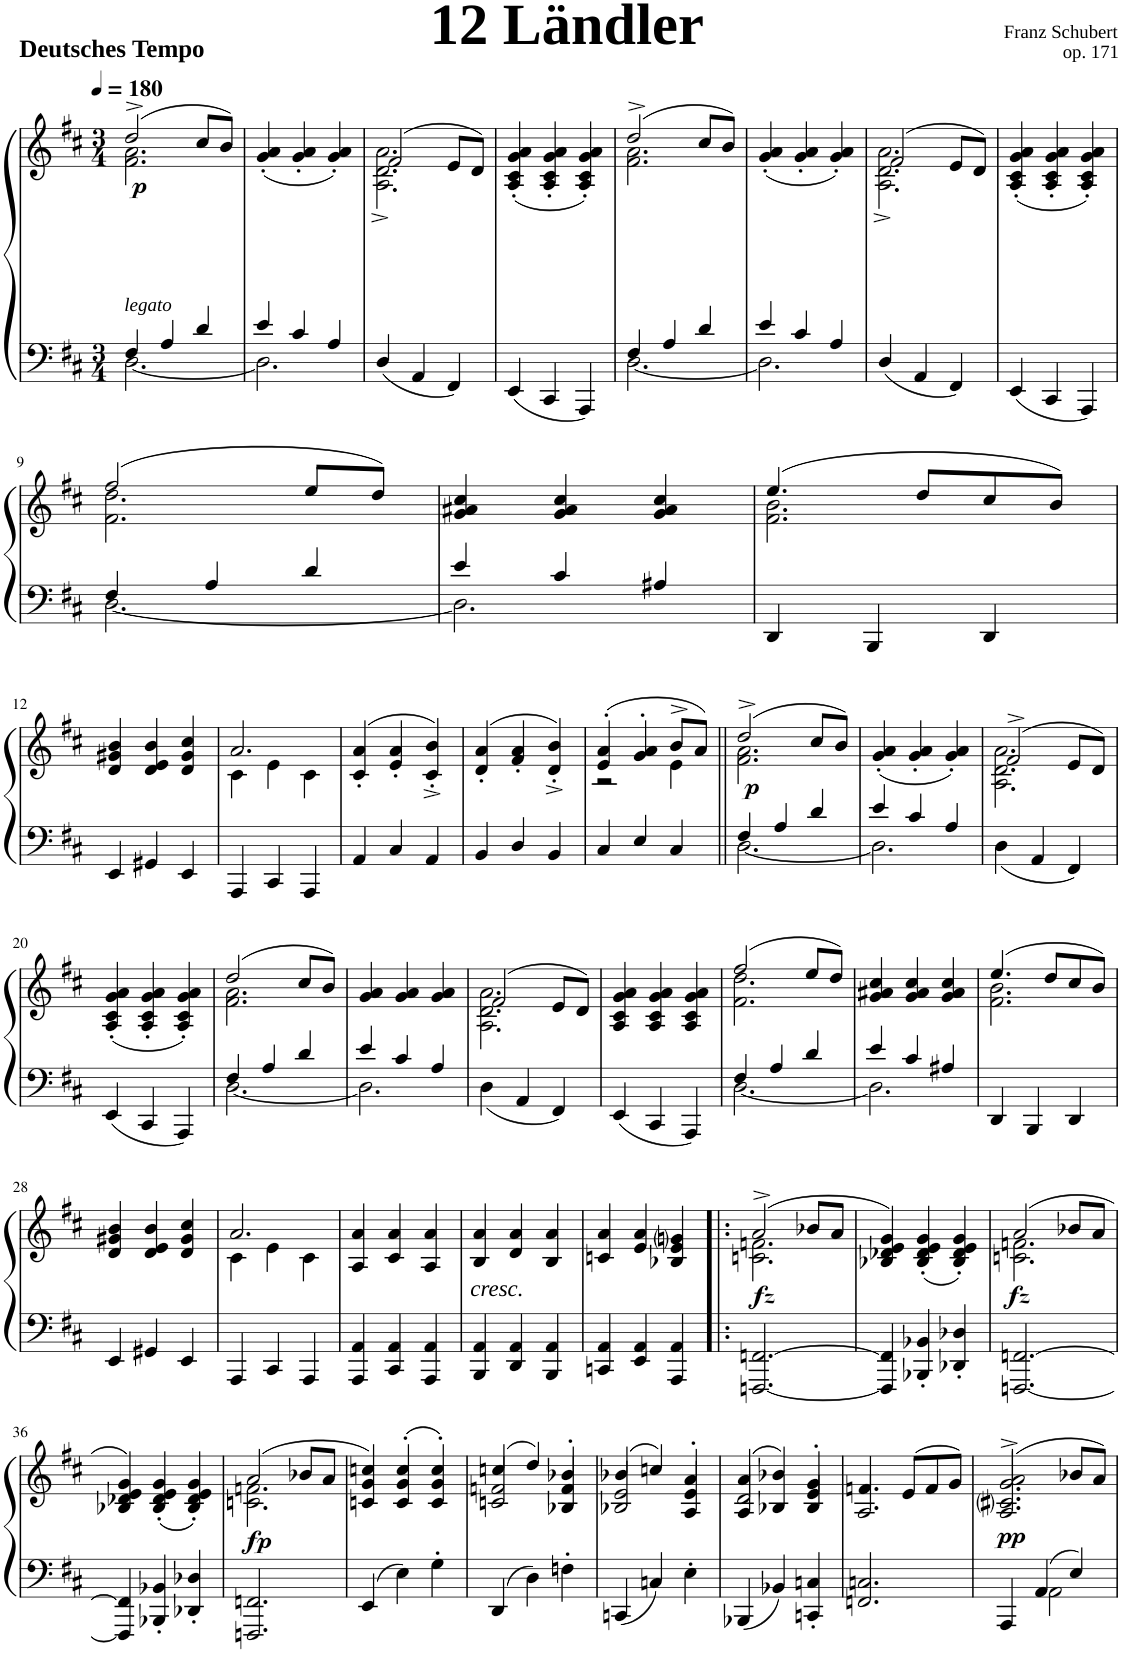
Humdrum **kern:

**kern	**kern	**dynam
*part1	*part1	*part1
*staff2	*staff1	*staff1/2
*I"Midi_1	*	*
*clefF4	*clefG2	*
*k[f#c#]	*k[f#c#]	*
*D:	*D:	*
*M3/4	*M3/4	*
*MM180	*MM180	*
=1	=1	=1
*^	*^	*
!	!	!LO:TX:b:i:t=legato	!	!
!	!	!	!	!LO:DY:b
4F#/	[2.D\	(>2dd^/	2.f#\ 2.a\	p
4A/	.	.	.	.
4d/	.	8cc#/L	.	.
.	.	8b/J)	.	.
*	*	*v	*v	*
=2	=2	=2	=2
4e/	2.D\]	(<4g/' 4a/'	.
4c#/	.	4g/' 4a/'	.
4A/	.	4g/' 4a/')	.
*v	*v	*	*
=3	=3	=3
*	*^	*
4D/	(2f#/	2.A\^ 2.d\^ 2.a\^	.
4AA/	.	.	.
4FF#/	8e/L	.	.
.	8d/J)	.	.
=4	=4	=4	=4
4EE/	(<4A/' 4c#/' 4g/' 4a/'	2.ryy	.
4CC#/	4A/' 4c#/' 4g/' 4a/'	.	.
4AAA/	4A/' 4c#/' 4g/' 4a/')	.	.
=5	=5	=5	=5
*^	*	*	*
4F#/	[2.D\	(>2dd^/	2.f#\ 2.a\	.
4A/	.	.	.	.
4d/	.	8cc#/L	.	.
.	.	8b/J)	.	.
*	*	*v	*v	*
=6	=6	=6	=6
4e/	2.D\]	(<4g/' 4a/'	.
4c#/	.	4g/' 4a/'	.
4A/	.	4g/' 4a/')	.
*v	*v	*	*
=7	=7	=7
*	*^	*
4D/	(2f#/	2.A\^ 2.d\^ 2.a\^	.
4AA/	.	.	.
4FF#/	8e/L	.	.
.	8d/J)	.	.
=8	=8	=8	=8
4EE/	(<4A/' 4c#/' 4g/' 4a/'	2.ryy	.
4CC#/	4A/' 4c#/' 4g/' 4a/'	.	.
4AAA/	4A/' 4c#/' 4g/' 4a/')	.	.
!!LO:LB:g=z	!!
=9	=9	=9	=9
*^	*	*	*
4F#/	[2.D\	(>2ff#/	2.f#\ 2.dd\	.
4A/	.	.	.	.
4d/	.	8ee/L	.	.
.	.	8dd/J)	.	.
=10	=10	=10	=10	=10
4e/	2.D\]	4g/ 4a#X/ 4cc#/	2.ryy	.
4c#/	.	4g/ 4a#/ 4cc#/	.	.
4A#X/	.	4g/ 4a#/ 4cc#/	.	.
*v	*v	*	*	*
=11	=11	=11	=11
4DD/	(>4.ee/	2.f#\ 2.b\	.
4BBB/	.	.	.
.	8dd/L	.	.
4DD/	8cc#/	.	.
.	8b/J)	.	.
*	*v	*v	*
!!LO:LB:g=z
=12	=12	=12
4EE/	4d/ 4g#X/ 4b/	.
4GG#X/	4d/ 4e/ 4b/	.
4EE/	4d/ 4g#/ 4cc#/	.
=13	=13	=13
*	*^	*
4AAA/	2.a/	4c#\	.
4CC#/	.	4e\	.
4AAA/	.	4c#\	.
*	*v	*v	*
=14	=14	=14
4AA/	(>4c#/' 4a/'	.
4C#/	4e/' 4a/'	.
4AA/	4c#/'^ 4b/'^)	.
=15	=15	=15
4BB/	(>4d/' 4a/'	.
4D/	4f#/' 4a/'	.
4BB/	4d/'^ 4b/'^)	.
=16	=16	=16
*	*^	*
4C#/	(4e/' 4a/'	2r	.
4E/	4g/' 4a/'	.	.
4C#/	8b^/L	4e\	.
.	8a/J)	.	.
=17||	=17||	=17||	=17||
*^	*	*	*
!	!	!	!	!LO:DY:b
4F#/	[2.D\	(>2dd^/	2.f#\ 2.a\	p
4A/	.	.	.	.
4d/	.	8cc#/L	.	.
.	.	8b/J)	.	.
=18	=18	=18	=18	=18
4e/	2.D\]	(<4g/' 4a/'	2.ryy	.
4c#/	.	4g/' 4a/'	.	.
4A/	.	4g/' 4a/')	.	.
*v	*v	*	*	*
=19	=19	=19	=19
4D\	(2f#^/	2.A\ 2.d\ 2.a\	.
4AA/	.	.	.
4FF#/	8e/L	.	.
.	8d/J)	.	.
!!LO:LB:g=z	!!
=20	=20	=20	=20
4EE/	(<4A/' 4c#/' 4g/' 4a/'	2.ryy	.
4CC#/	4A/' 4c#/' 4g/' 4a/'	.	.
4AAA/	4A/' 4c#/' 4g/' 4a/')	.	.
=21	=21	=21	=21
*^	*	*	*
4F#/	[2.D\	(>2dd/	2.f#\ 2.a\	.
4A/	.	.	.	.
4d/	.	8cc#/L	.	.
.	.	8b/J)	.	.
=22	=22	=22	=22	=22
4e/	2.D\]	4g/ 4a/	2.ryy	.
4c#/	.	4g/ 4a/	.	.
4A/	.	4g/ 4a/	.	.
*v	*v	*	*	*
=23	=23	=23	=23
4D\	(2f#/	2.A\ 2.d\ 2.a\	.
4AA/	.	.	.
4FF#/	8e/L	.	.
.	8d/J)	.	.
=24	=24	=24	=24
4EE/	4A/ 4c#/ 4g/ 4a/	2.ryy	.
4CC#/	4A/ 4c#/ 4g/ 4a/	.	.
4AAA/	4A/ 4c#/ 4g/ 4a/	.	.
=25	=25	=25	=25
*^	*	*	*
4F#/	[2.D\	(>2ff#/	2.f#\ 2.dd\	.
4A/	.	.	.	.
4d/	.	8ee/L	.	.
.	.	8dd/J)	.	.
=26	=26	=26	=26	=26
4e/	2.D\]	4g/ 4a#X/ 4cc#/	2.ryy	.
4c#/	.	4g/ 4a#/ 4cc#/	.	.
4A#X/	.	4g/ 4a#/ 4cc#/	.	.
*v	*v	*	*	*
=27	=27	=27	=27
4DD/	(>4.ee/	2.f#\ 2.b\	.
4BBB/	.	.	.
.	8dd/L	.	.
4DD/	8cc#/	.	.
.	8b/J)	.	.
!!LO:LB:g=z	!!
=28	=28	=28	=28
4EE/	4d/ 4g#X/ 4b/	2.ryy	.
4GG#X/	4d/ 4e/ 4b/	.	.
4EE/	4d/ 4g#/ 4cc#/	.	.
=29	=29	=29	=29
4AAA/	2.a/	4c#\	.
4CC#/	.	4e\	.
4AAA/	.	4c#\	.
=30	=30	=30	=30
4AAA/ 4AA/	4A/ 4a/	2.ryy	.
4CC#/ 4AA/	4c#/ 4a/	.	.
4AAA/ 4AA/	4A/ 4a/	.	.
=31	=31	=31	=31
!	!LO:TX:b:i:t=cresc.	!	!
4BBB/ 4AA/	4B/ 4a/	2.ryy	.
4DD/ 4AA/	4d/ 4a/	.	.
4BBB/ 4AA/	4B/ 4a/	.	.
=32	=32	=32	=32
4CCn/ 4AA/	4cn/ 4a/	2.ryy	.
4EE/ 4AA/	4e/ 4a/	.	.
4AAA/ 4AA/	4B-X/ 4e/ 4gni/	.	.
=33!|:	=33!|:	=33!|:	=33!|:
!	!	!	!LO:DY:b
[2.FFFn/ [2.FFn/	(2a^/	2.cn\ 2.fn\	fz
.	8b-X/L	.	.
.	8a/J	.	.
*	*v	*v	*
=34	=34	=34
4FFF/] 4FF/]	4B-X/ 4d-X/ 4e/ 4g/)	.
4BBB-X/' 4BB-X/'	(<4B-/' 4d-/' 4e/' 4g/'	.
4DD-X/' 4D-X/'	4B-/' 4d-/' 4e/' 4g/')	.
=35	=35	=35
*	*^	*
!	!	!	!LO:DY:b
[2.FFFn/ [2.FFn/	(>2a/	2.cn\ 2.fn\	fz
.	8b-X/L	.	.
.	8a/J	.	.
*	*v	*v	*
!!LO:LB:g=z
=36	=36	=36
4FFF/] 4FF/]	4B-X/ 4d-X/ 4e/ 4g/)	.
4BBB-X/' 4BB-X/'	(<4B-/' 4d-/' 4e/' 4g/'	.
4DD-X/' 4D-X/'	4B-/' 4d-/' 4e/' 4g/')	.
=37	=37	=37
*	*^	*
!	!	!	!LO:DY:b
2.FFFn/ 2.FFn/	(>2a/	2.cn\ 2.fn\	fp
.	8b-X/L	.	.
.	8a/J	.	.
=38	=38	=38	=38
4EE/	2.ryy)	4cn/ 4g/ 4ccn/	.
4E\	.	(>4c/' 4g/' 4cc/'	.
4G'\	.	4c/' 4g/' 4cc/')	.
=39	=39	=39	=39
4DD/	(>4ccn/	2cn/ 2fn/	.
4D\	4dd/)	.	.
4Fn'\	4b-X'/	4B-X/ 4f/	.
=40	=40	=40	=40
4CCn/	(>4b-X/	2B-X/ 2e/	.
4Cn/	4ccn/)	.	.
4E'\	4a'/	4A/ 4e/	.
=41	=41	=41	=41
*	*	*^	*
4BBB-X/	(>4a/	2d/	4A/	.
4BB-X/	4b-X/)	.	4B-X/	.
4CCn/' 4Cn/'	4e/' 4g/'	4ryy	4B-/	.
*	*	*v	*v	*
=42	=42	=42	=42
2.FFn/ 2.Cn/	4.fn/	2.A/	.
.	(8e/L	.	.
.	8f/	.	.
.	8g/J)	.	.
=43	=43	=43	=43
*^	*	*	*
!	!	!	!	!LO:DY:b
4AAA/	4ryy	(>2a/	2.A/^ 2.c#i/^ 2.g/^	pp
4AA/	2AA\	.	.	.
4E/	.	8b-X/L	.	.
.	.	8a/J)	.	.
*v	*v	*	*	*
*	*v	*v	*
=	=	=
*-	*-	*-
